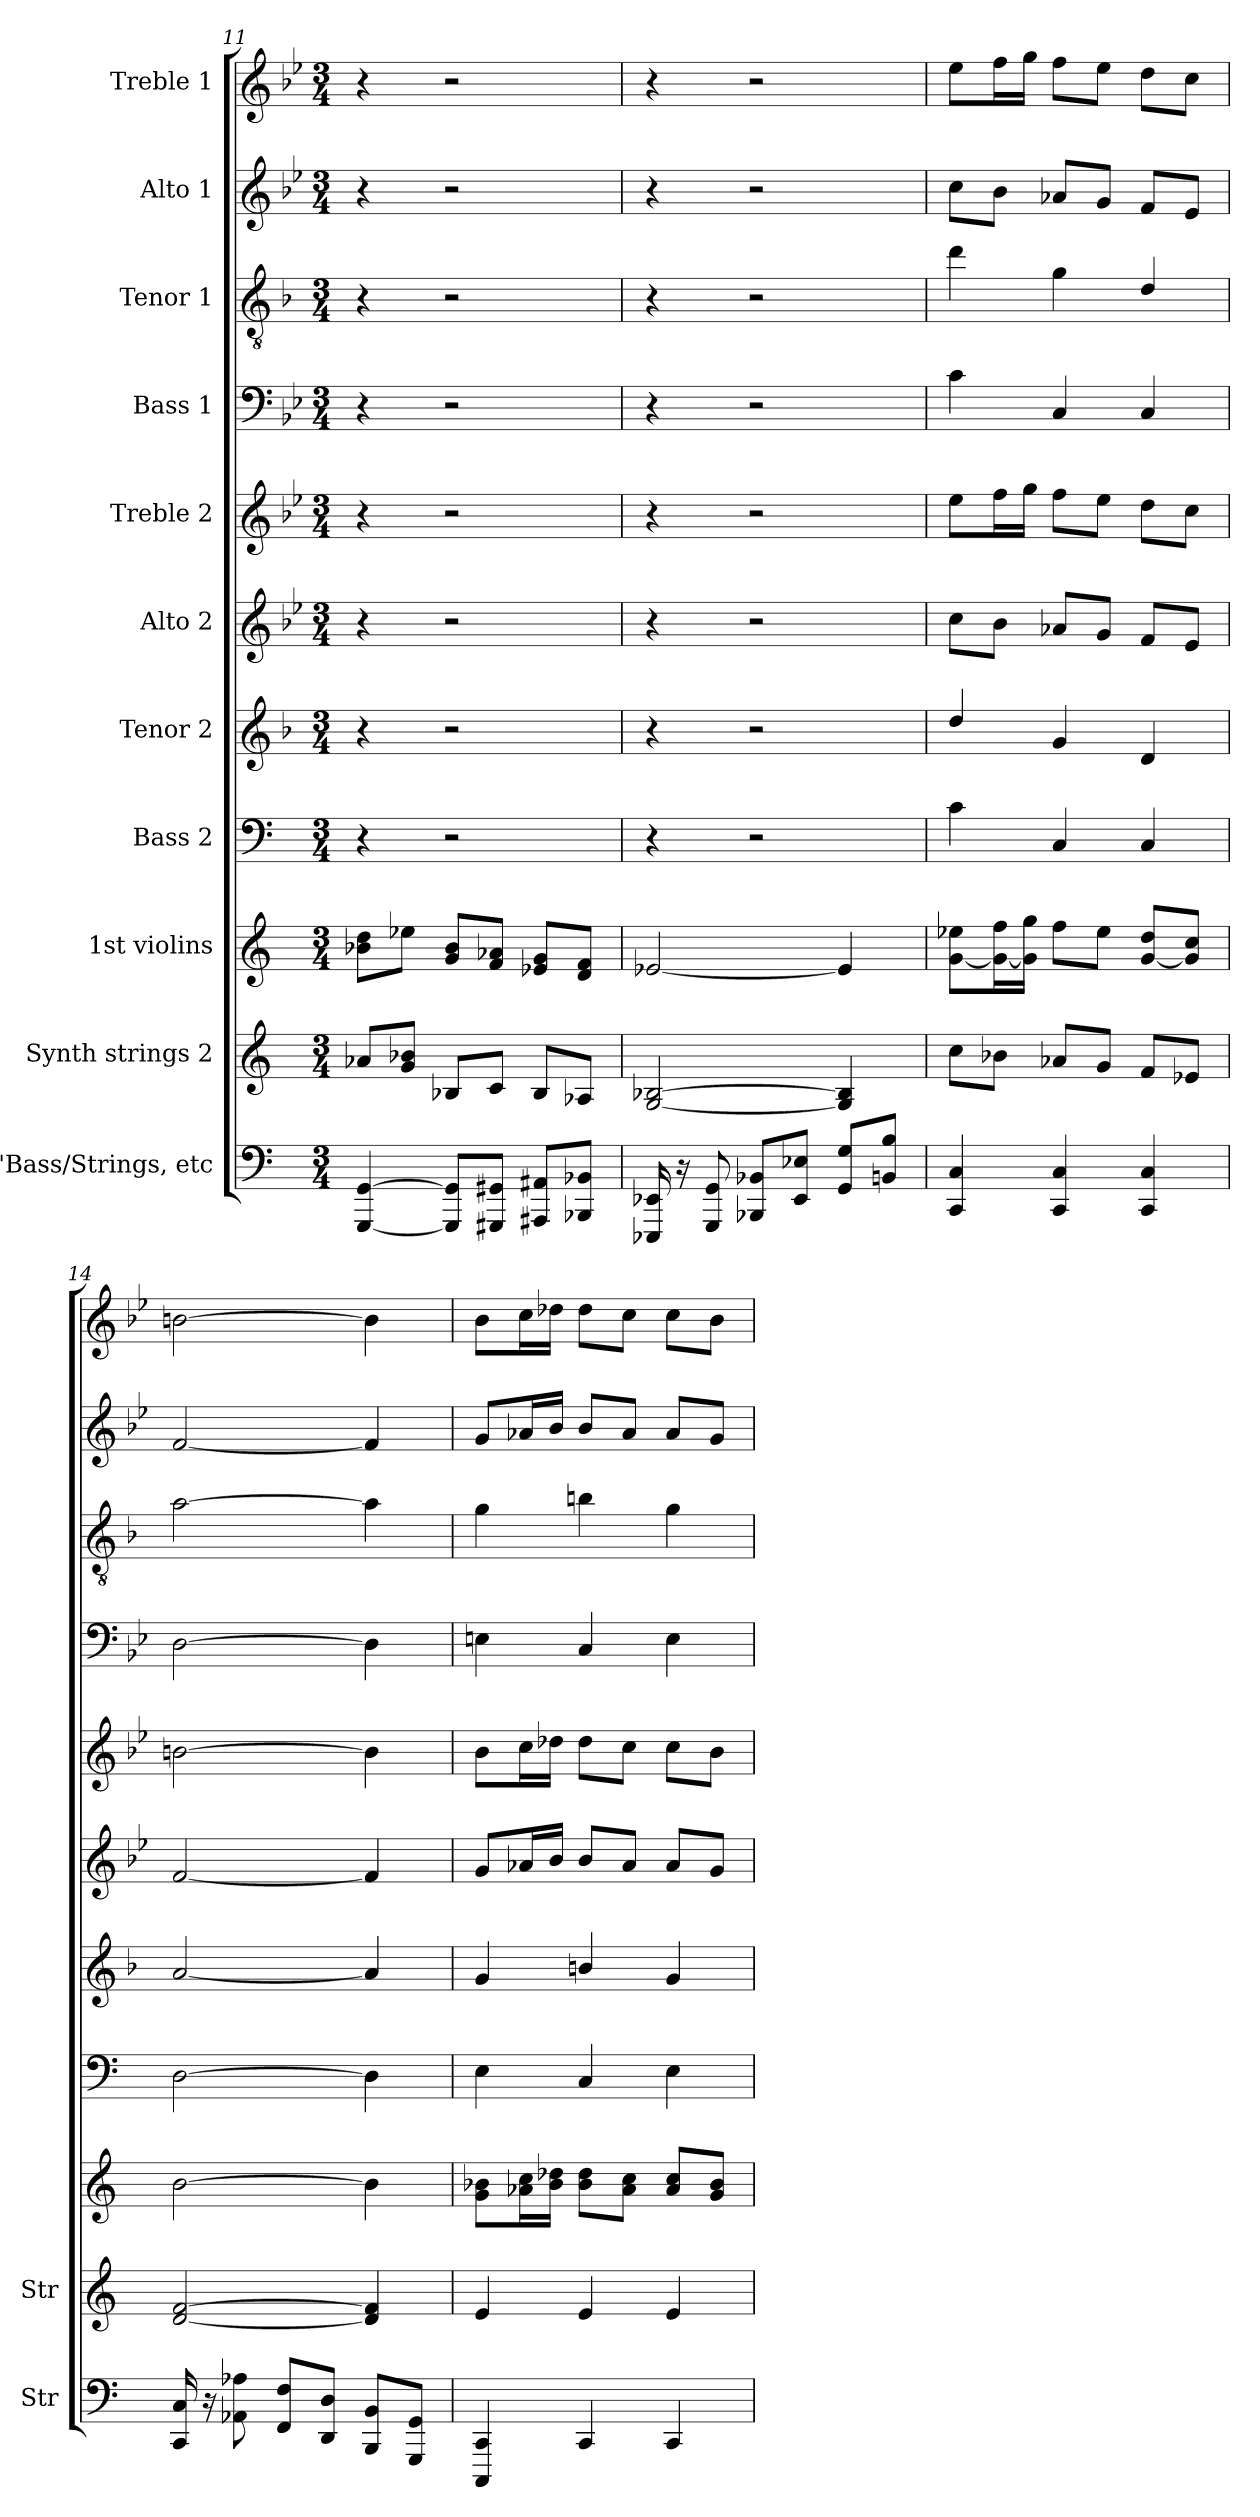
**kern	**kern	**kern	**kern	**kern	**kern	**kern	**kern	**kern	**kern	**kern
*part11	*part10	*part9	*part8	*part7	*part6	*part5	*part4	*part3	*part2	*part1
*staff11	*staff10	*staff9	*staff8	*staff7	*staff6	*staff5	*staff4	*staff3	*staff2	*staff1
*I"D'Bass/Strings, etc	*I"Synth strings 2	*I"1st violins	*I"Bass 2	*I"Tenor 2	*I"Alto 2	*I"Treble 2	*I"Bass 1	*I"Tenor 1	*I"Alto 1	*I"Treble 1
*I'Str	*I'Str	*	*	*	*	*	*	*	*	*
*clefF4	*clefG2	*clefG2	*clefF4	*clefG2	*clefG2	*clefG2	*clefF4	*clefGv2	*clefG2	*clefG2
*	*	*	*	*ITrd4c7	*	*	*	*ITrd4c7	*	*
*k[]	*k[]	*k[]	*k[]	*k[b-e-]	*k[b-e-]	*k[b-e-]	*k[b-e-]	*k[b-e-]	*k[b-e-]	*k[b-e-]
*C:	*C:	*C:	*C:	*B-:	*B-:	*B-:	*B-:	*B-:	*B-:	*B-:
*M3/4	*M3/4	*M3/4	*M3/4	*M3/4	*M3/4	*M3/4	*M3/4	*M3/4	*M3/4	*M3/4
=11	=11	=11	=11	=11	=11	=11	=11	=11	=11	=11
[4GGG/ [4GG/	8a-X/L	8b-X\ 8dd\L	4r	4r	4r	4r	4r	4r	4r	4r
.	8g/ 8b-X/J	8ee-X\J	.	.	.	.	.	.	.	.
8GGG/] 8GG/]L	8B-X/L	8g/ 8b-/L	2r	2r	2r	2r	2r	2r	2r	2r
8GGG#X/ 8GG#X/J	8c/J	8f/ 8a-X/J	.	.	.	.	.	.	.	.
8AAA#X/ 8AA#X/L	8B-/L	8e-X/ 8g/L	.	.	.	.	.	.	.	.
8BBB-X/ 8BB-X/J	8A-X/J	8d/ 8f/J	.	.	.	.	.	.	.	.
!!LO:PB:g=z
=12	=12	=12	=12	=12	=12	=12	=12	=12	=12	=12
16EEE-X/ 16EE-X/	[2G/ [2B-X/	[2e-X/	4r	4r	4r	4r	4r	4r	4r	4r
16r	.	.	.	.	.	.	.	.	.	.
8GGG/ 8GG/	.	.	.	.	.	.	.	.	.	.
8BBB-X/ 8BB-X/L	.	.	2r	2r	2r	2r	2r	2r	2r	2r
8EE-/ 8E-X/J	.	.	.	.	.	.	.	.	.	.
8GG/ 8G/L	4G/] 4B-/]	4e-/]	.	.	.	.	.	.	.	.
8BBn/ 8B/J	.	.	.	.	.	.	.	.	.	.
=13	=13	=13	=13	=13	=13	=13	=13	=13	=13	=13
4CC/ 4C/	8cc\L	[8g\ 8ee-X\L	4c\	4g/	8cc\L	8ee-\L	4c\	4g\	8cc\L	8ee-\L
.	8b-X\J	16g\_ 16ff\L	.	.	8b-\J	16ff\L	.	.	8b-\J	16ff\L
.	.	16g\] 16gg\JJ	.	.	.	16gg\JJ	.	.	.	16gg\JJ
4CC/ 4C/	8a-X/L	8ff\L	4C/	4c/	8a-X/L	8ff\L	4C/	4c\	8a-X/L	8ff\L
.	8g/J	8ee-\J	.	.	8g/J	8ee-\J	.	.	8g/J	8ee-\J
4CC/ 4C/	8f/L	[8g/ 8dd/L	4C/	4G/	8f/L	8dd\L	4C/	4G/	8f/L	8dd\L
.	8e-X/J	8g/] 8cc/J	.	.	8e-/J	8cc\J	.	.	8e-/J	8cc\J
=14	=14	=14	=14	=14	=14	=14	=14	=14	=14	=14
16CC/ 16C/	[2d/ [2f/	[2b\	[2D\	[2d/	[2f/	[2bn\	[2D\	[2d\	[2f/	[2bn\
16r	.	.	.	.	.	.	.	.	.	.
8AA-X\ 8A-X\	.	.	.	.	.	.	.	.	.	.
8FF/ 8F/L	.	.	.	.	.	.	.	.	.	.
8DD/ 8D/J	.	.	.	.	.	.	.	.	.	.
8BBB/ 8BB/L	4d/] 4f/]	4b\]	4D\]	4d/]	4f/]	4b\]	4D\]	4d\]	4f/]	4b\]
8GGG/ 8GG/J	.	.	.	.	.	.	.	.	.	.
=15	=15	=15	=15	=15	=15	=15	=15	=15	=15	=15
4CCC/ 4CC/	4e/	8g\ 8b-X\L	4E\	4c/	8g/L	8b-\L	4En\	4c\	8g/L	8b-\L
.	.	16a-X\ 16cc\L	.	.	16a-X/L	16cc\L	.	.	16a-X/L	16cc\L
.	.	16b-\ 16dd-X\JJ	.	.	16b-/JJ	16dd-X\JJ	.	.	16b-/JJ	16dd-X\JJ
4CC/	4e/	8b-\ 8dd-\L	4C/	4en/	8b-/L	8dd-\L	4C/	4en\	8b-/L	8dd-\L
.	.	8a-\ 8cc\J	.	.	8a-/J	8cc\J	.	.	8a-/J	8cc\J
4CC/	4e/	8a-/ 8cc/L	4E\	4c/	8a-/L	8cc\L	4E\	4c\	8a-/L	8cc\L
.	.	8g/ 8b-/J	.	.	8g/J	8b-\J	.	.	8g/J	8b-\J
=	=	=	=	=	=	=	=	=	=	=
*-	*-	*-	*-	*-	*-	*-	*-	*-	*-	*-
